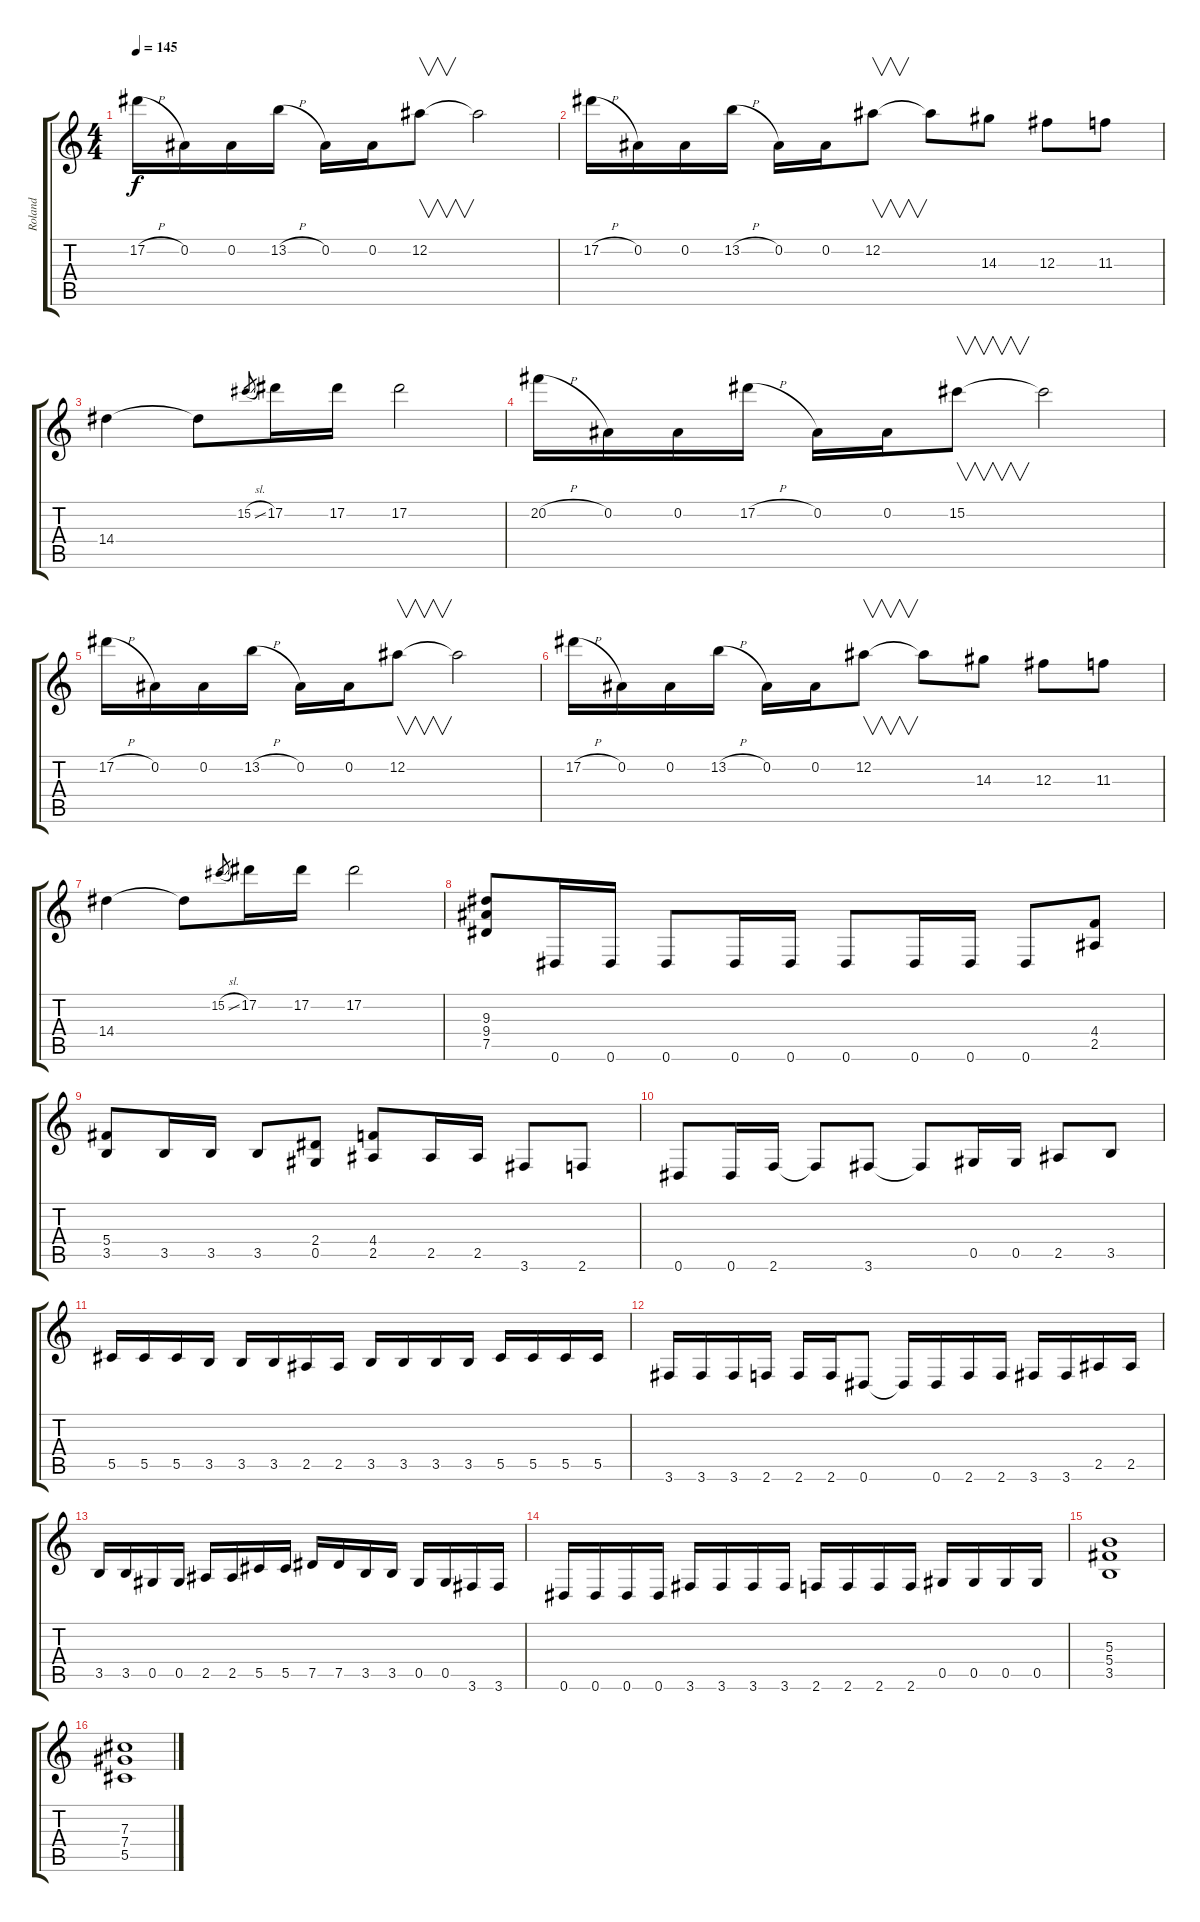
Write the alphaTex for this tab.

\track ("Roland" "Roland") {instrument overdrivenguitar}
\staff {score tabs}
\tuning (Eb4 Bb3 Gb3 Db3 Ab2 Eb2) {hide}
\ts (4 4)
\tempo 145
\clef g2
\ks c
17.2{h}.16{dy f} 0.2.16 0.2.16 13.2{h}.16 0.2.16 0.2.16 12.2.8{v} 12.2{t}.2 |
17.2{h}.16 0.2.16 0.2.16 13.2{h}.16 0.2.16 0.2.16 12.2.8{v} 12.2{t}.8 14.3.8 12.3.8 11.3.8 |
14.4.4 14.4{t}.8 15.2{sl}.8{gr} 17.2.16 17.2.16 17.2.2 |
20.2{h}.16 0.2.16 0.2.16 17.2{h}.16 0.2.16 0.2.16 15.2.8{v} 15.2{t}.2 |
17.2{h}.16 0.2.16 0.2.16 13.2{h}.16 0.2.16 0.2.16 12.2.8{v} 12.2{t}.2 |
17.2{h}.16 0.2.16 0.2.16 13.2{h}.16 0.2.16 0.2.16 12.2.8{v} 12.2{t}.8 14.3.8 12.3.8 11.3.8 |
14.4.4 14.4{t}.8 15.2{sl}.8{gr} 17.2.16 17.2.16 17.2.2 |
(9.3 9.4 7.5).8 0.6.16 0.6.16 0.6.8 0.6.16 0.6.16 0.6.8 0.6.16 0.6.16 0.6.8 (4.4 2.5).8 |
(5.4 3.5).8 3.5.16 3.5.16 3.5.8 (2.4 0.5).8 (4.4 2.5).8 2.5.16 2.5.16 3.6.8 2.6.8 |
0.6.8 0.6.16 2.6.16 2.6{t}.8 3.6.8 3.6{t}.8 0.5.16 0.5.16 2.5.8 3.5.8 |
5.5.16 5.5.16 5.5.16 3.5.16 3.5.16 3.5.16 2.5.16 2.5.16 3.5.16 3.5.16 3.5.16 3.5.16 5.5.16 5.5.16 5.5.16 5.5.16 |
3.6.16 3.6.16 3.6.16 2.6.16 2.6.16 2.6.16 0.6.8 0.6{t}.16 0.6.16 2.6.16 2.6.16 3.6.16 3.6.16 2.5.16 2.5.16 |
3.5.16 3.5.16 0.5.16 0.5.16 2.5.16 2.5.16 5.5.16 5.5.16 7.5.16 7.5.16 3.5.16 3.5.16 0.5.16 0.5.16 3.6.16 3.6.16 |
0.6.16 0.6.16 0.6.16 0.6.16 3.6.16 3.6.16 3.6.16 3.6.16 2.6.16 2.6.16 2.6.16 2.6.16 0.5.16 0.5.16 0.5.16 0.5.16 |
(5.3 5.4 3.5).1 |
(7.3 7.4 5.5).1
